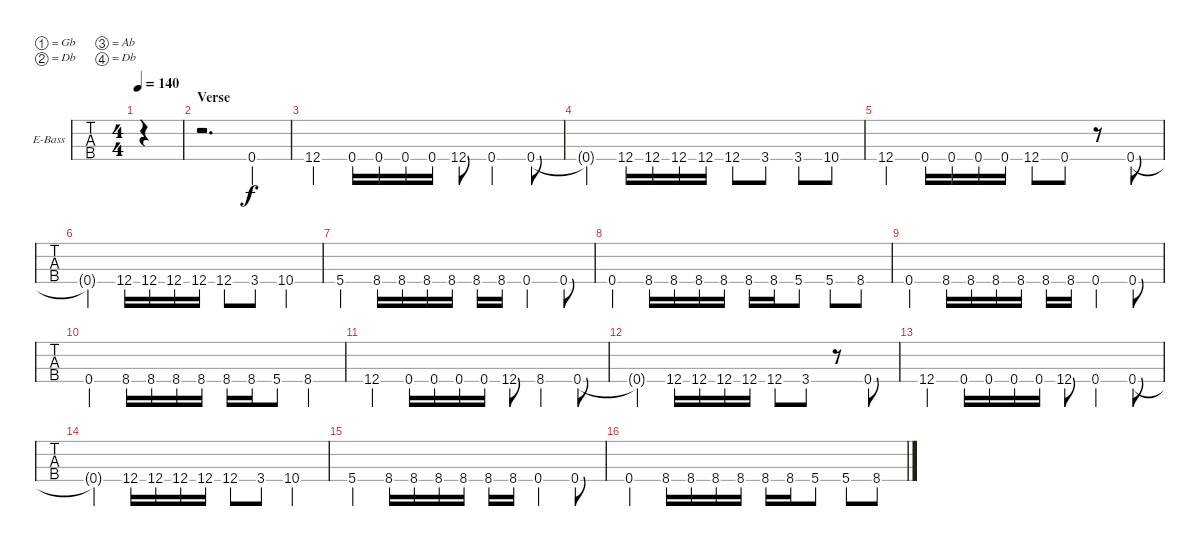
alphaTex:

\bracketExtendMode groupsimilarinstruments
\firstSystemTrackNameOrientation horizontal
\otherSystemsTrackNameOrientation horizontal
\track ("Electric Bass" "E-Bass") {instrument electricbassfinger}
\staff {tabs}
\tuning (Gb2 Db2 Ab1 Db1)
\ts (4 4)
\tempo 140
\clef f4
\ks c
|
\section ("" "Verse")
r.2{d} 0.4.4 |
12.4.4 0.4.16 0.4.16 0.4.16 0.4.16 12.4.8 0.4.4 0.4.8 |
0.4{t}.4 12.4.16 12.4.16 12.4.16 12.4.16 12.4.8 3.4.8 3.4.8 10.4.8 |
12.4.4 0.4.16 0.4.16 0.4.16 0.4.16 12.4.8 0.4.8 r.8 0.4.8 |
0.4{t}.4 12.4.16 12.4.16 12.4.16 12.4.16 12.4.8 3.4.8 10.4.4 |
5.4.4 8.4.16 8.4.16 8.4.16 8.4.16 8.4.16 8.4.16 0.4.4 0.4.8 |
0.4.4 8.4.16 8.4.16 8.4.16 8.4.16 8.4.16 8.4.16 5.4.8 5.4.8 8.4.8 |
0.4.4 8.4.16 8.4.16 8.4.16 8.4.16 8.4.16 8.4.16 0.4.4 0.4.8 |
0.4.4 8.4.16 8.4.16 8.4.16 8.4.16 8.4.16 8.4.16 5.4.8 8.4.4 |
12.4.4 0.4.16 0.4.16 0.4.16 0.4.16 12.4.8 8.4.4 0.4.8 |
0.4{t}.4 12.4.16 12.4.16 12.4.16 12.4.16 12.4.8 3.4.8 r.8 0.4.8 |
12.4.4 0.4.16 0.4.16 0.4.16 0.4.16 12.4.8 0.4.4 0.4.8 |
0.4{t}.4 12.4.16 12.4.16 12.4.16 12.4.16 12.4.8 3.4.8 10.4.4 |
5.4.4 8.4.16 8.4.16 8.4.16 8.4.16 8.4.16 8.4.16 0.4.4 0.4.8 |
0.4.4 8.4.16 8.4.16 8.4.16 8.4.16 8.4.16 8.4.16 5.4.8 5.4.8 8.4.8
